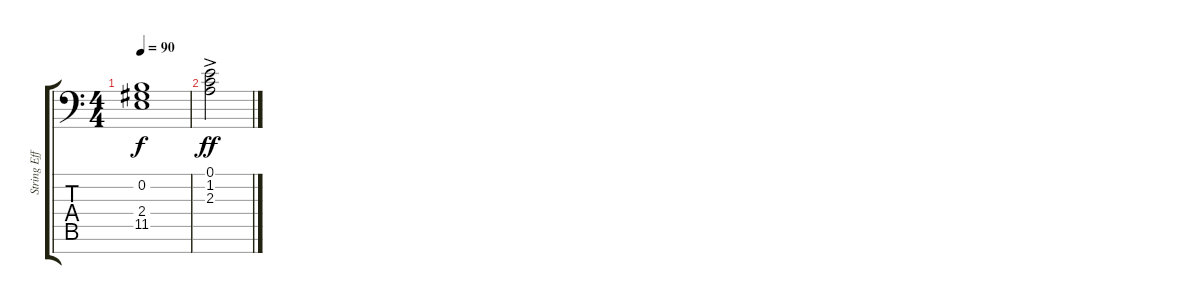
\track ("String Effect (left hand)" "String Eff") {instrument stringensemble2}
\staff {score tabs}
\tuning (E4 B3 G3 D3 A2 E2 C-1) {hide}
\ts (4 4)
\tempo 90
\clef f4
\ks c
(0.2 2.4 11.5).1{dy f} |
(0.1{ac} 1.2 2.3).2{dy ff}
